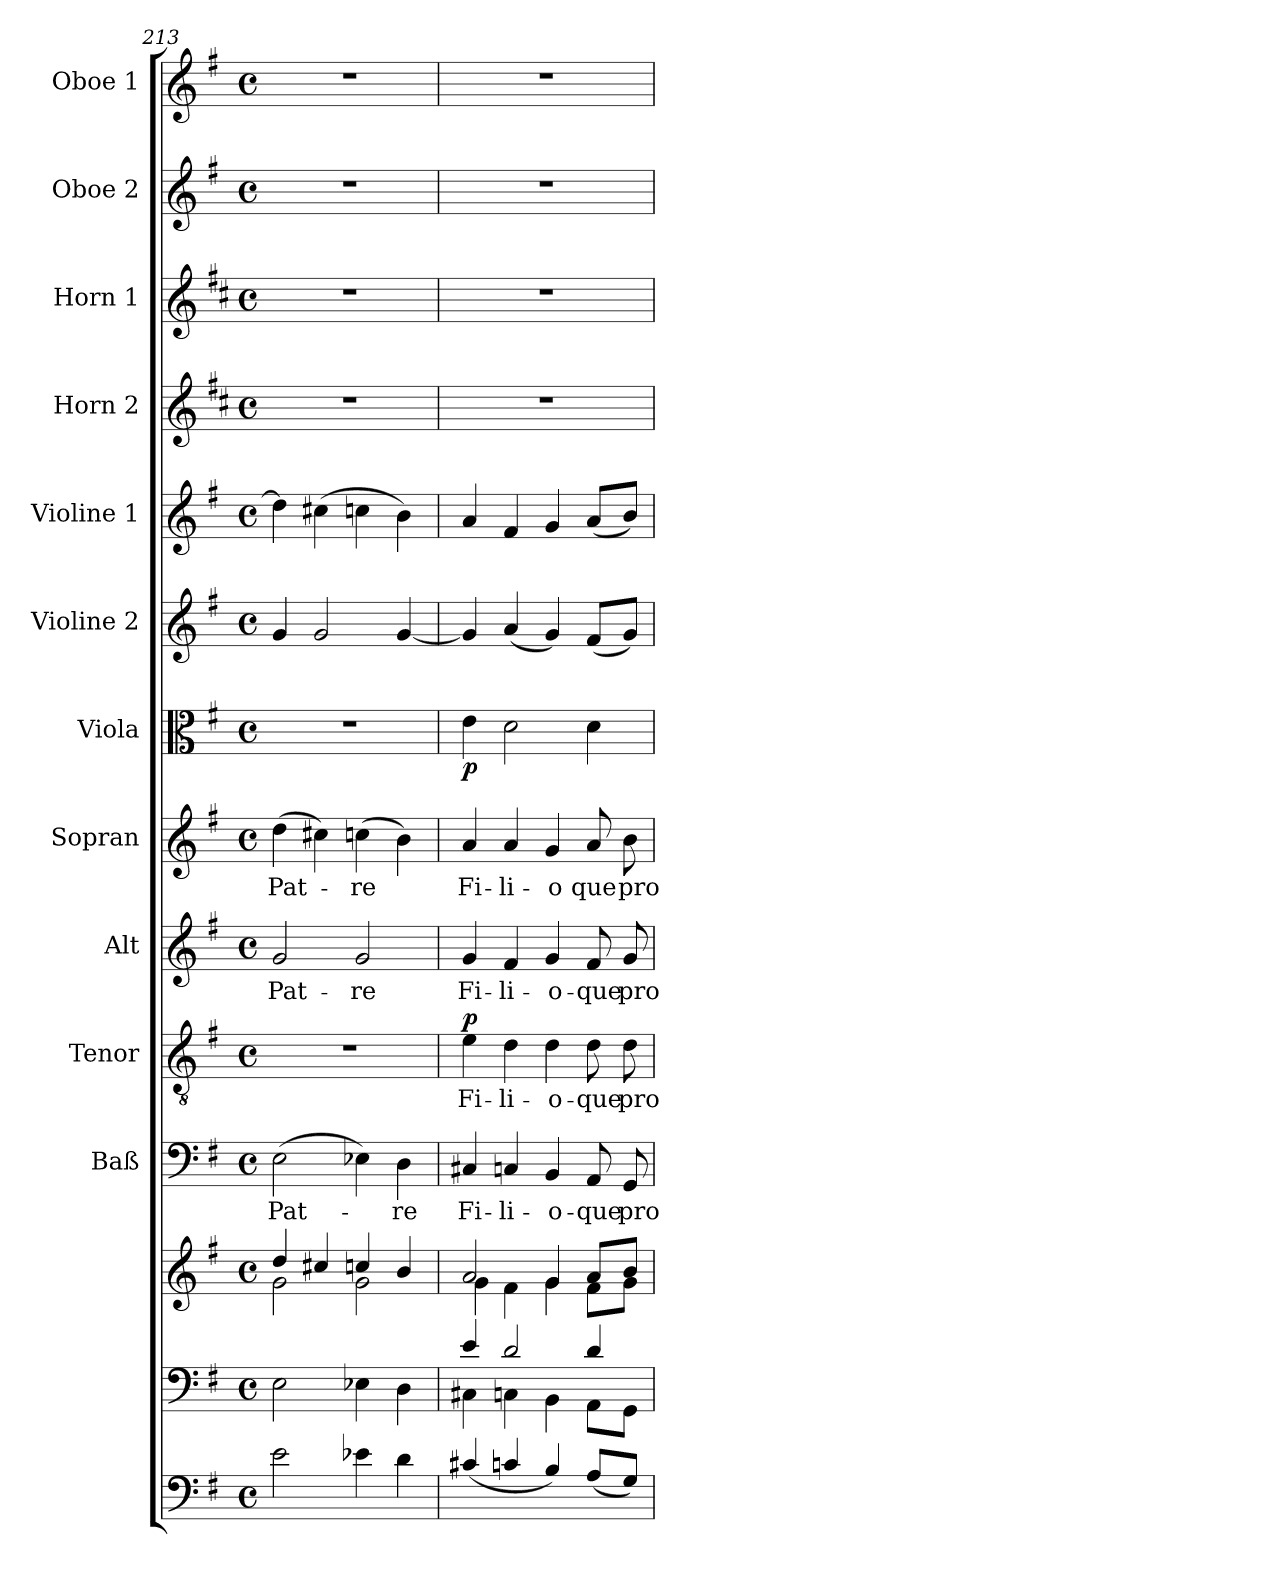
**kern	**kern	**kern	**kern	**text	**kern	**text	**dynam	**kern	**text	**kern	**text	**kern	**dynam	**kern	**kern	**kern	**kern	**kern	**kern
*part13	*part12	*part12	*part11	*part11	*part10	*part10	*part10	*part9	*part9	*part8	*part8	*part7	*part7	*part6	*part5	*part4	*part3	*part2	*part1
*staff14	*staff13	*staff12	*staff11	*staff11	*staff10	*staff10	*staff10	*staff9	*staff9	*staff8	*staff8	*staff7	*staff7	*staff6	*staff5	*staff4	*staff3	*staff2	*staff1
*	*	*	*I"Baß	*	*I"Tenor	*	*	*I"Alt	*	*I"Sopran	*	*I"Viola	*	*I"Violine 2	*I"Violine 1	*I"Horn 2	*I"Horn 1	*I"Oboe 2	*I"Oboe 1
*	*	*	*I'Baß	*	*I'Ten	*	*	*I'Alt	*	*I'Sop	*	*I'Vla.	*	*I'Vln. 2	*I'Vln. 1	*I'Hrn. 2	*I'Hrn. 1	*I'Ob. 2	*I'Ob. 1
*clefF4	*clefF4	*clefG2	*clefF4	*	*clefGv2	*	*	*clefG2	*	*clefG2	*	*clefC3	*	*clefG2	*clefG2	*clefG2	*clefG2	*clefG2	*clefG2
*ITrd7c12	*	*	*	*	*	*	*	*	*	*	*	*	*	*	*	*ITrd4c7	*ITrd4c7	*	*
*k[f#]	*k[f#]	*k[f#]	*k[f#]	*	*k[f#]	*	*	*k[f#]	*	*k[f#]	*	*k[f#]	*	*k[f#]	*k[f#]	*k[f#]	*k[f#]	*k[f#]	*k[f#]
*G:	*G:	*G:	*G:	*	*G:	*	*	*G:	*	*G:	*	*G:	*	*G:	*G:	*G:	*G:	*G:	*G:
*M4/4	*M4/4	*M4/4	*M4/4	*	*M4/4	*	*	*M4/4	*	*M4/4	*	*M4/4	*	*M4/4	*M4/4	*M4/4	*M4/4	*M4/4	*M4/4
*met(c)	*met(c)	*met(c)	*met(c)	*	*met(c)	*	*	*met(c)	*	*met(c)	*	*met(c)	*	*met(c)	*met(c)	*met(c)	*met(c)	*met(c)	*met(c)
=213	=213	=213	=213	=213	=213	=213	=213	=213	=213	=213	=213	=213	=213	=213	=213	=213	=213	=213	=213
*	*	*^	*	*	*	*	*	*	*	*	*	*	*	*	*	*	*	*	*
!	!	!	!	!	!LO:LY:b	!	!	!	!	!LO:LY:b	!	!LO:LY:b	!	!	!	!	!	!	!	!
2E\	2E\	4dd/	2g\	(>2E\	Pat-	1r	.	.	2g/	Pat-	(>4dd\	Pat-	1r	.	4g/	4dd\]	1r	1r	1r	1r
.	.	4cc#X/	.	.	.	.	.	.	.	.	4cc#X\)	.	.	.	2g/	(>4cc#X\	.	.	.	.
!	!	!	!	!	!	!	!	!	!	!LO:LY:b	!	!LO:LY:b	!	!	!	!	!	!	!	!
4E-X\	4E-X\	4ccn/	2g\	4E-X\)	.	.	.	.	2g/	-re	(>4ccn\	-re	.	.	.	4ccn\	.	.	.	.
!	!	!	!	!	!LO:LY:b	!	!	!	!	!	!	!	!	!	!	!	!	!	!	!
4D\	4D\	4b/	.	4D\	-re	.	.	.	.	.	4b\)	.	.	.	[4g/	4b\)	.	.	.	.
=214	=214	=214	=214	=214	=214	=214	=214	=214	=214	=214	=214	=214	=214	=214	=214	=214	=214	=214	=214	=214
*	*^	*	*	*	*	*	*	*	*	*	*	*	*	*	*	*	*	*	*	*
!	!	!	!	!	!	!LO:LY:b	!	!LO:LY:b	!LO:DY:a	!	!LO:LY:b	!	!LO:LY:b	!	!LO:DY:b	!	!	!	!	!	!
(<4C#X/	4e/	4C#X\	2a/	4g\	4C#X/	Fi-	4e\	Fi-	p	4g/	Fi-	4a/	Fi-	4e\	p	4g/]	4a/	1r	1r	1r	1r
!	!	!	!	!	!	!LO:LY:b	!	!LO:LY:b	!	!	!LO:LY:b	!	!LO:LY:b	!	!	!	!	!	!	!	!
4Cn/	2d/	4Cn\	.	4f#\	4Cn/	-li-	4d\	-li-	.	4f#/	-li-	4a/	-li-	2d\	.	(<4a/	4f#/	.	.	.	.
!	!	!	!	!	!	!LO:LY:b	!	!LO:LY:b	!	!	!LO:LY:b	!	!LO:LY:b	!	!	!	!	!	!	!	!
4BB/)	.	4BB\	4g/	4g\	4BB/	-o-	4d\	-o-	.	4g/	-o-	4g/	-o	.	.	4g/)	4g/	.	.	.	.
!	!	!	!	!	!	!LO:LY:b	!	!LO:LY:b	!	!	!LO:LY:b	!	!LO:LY:b	!	!	!	!	!	!	!	!
(<8AA/L	4d/	8AA\L	8a/L	8f#\L	8AA/	-que	8d\	-que	.	8f#/	-que	8a/	que	4d\	.	(<8f#/L	(<8a/L	.	.	.	.
!	!	!	!	!	!	!LO:LY:b	!	!LO:LY:b	!	!	!LO:LY:b	!	!LO:LY:b	!	!	!	!	!	!	!	!
8GG/J)	.	8GG\J	8b/J	8g\J	8GG/	pro-	8d\	pro-	.	8g/	pro-	8b\	pro-	.	.	8g/J)	8b/J)	.	.	.	.
*	*v	*v	*	*	*	*	*	*	*	*	*	*	*	*	*	*	*	*	*	*	*
*	*	*v	*v	*	*	*	*	*	*	*	*	*	*	*	*	*	*	*	*	*
=	=	=	=	=	=	=	=	=	=	=	=	=	=	=	=	=	=	=	=
*-	*-	*-	*-	*-	*-	*-	*-	*-	*-	*-	*-	*-	*-	*-	*-	*-	*-	*-	*-
